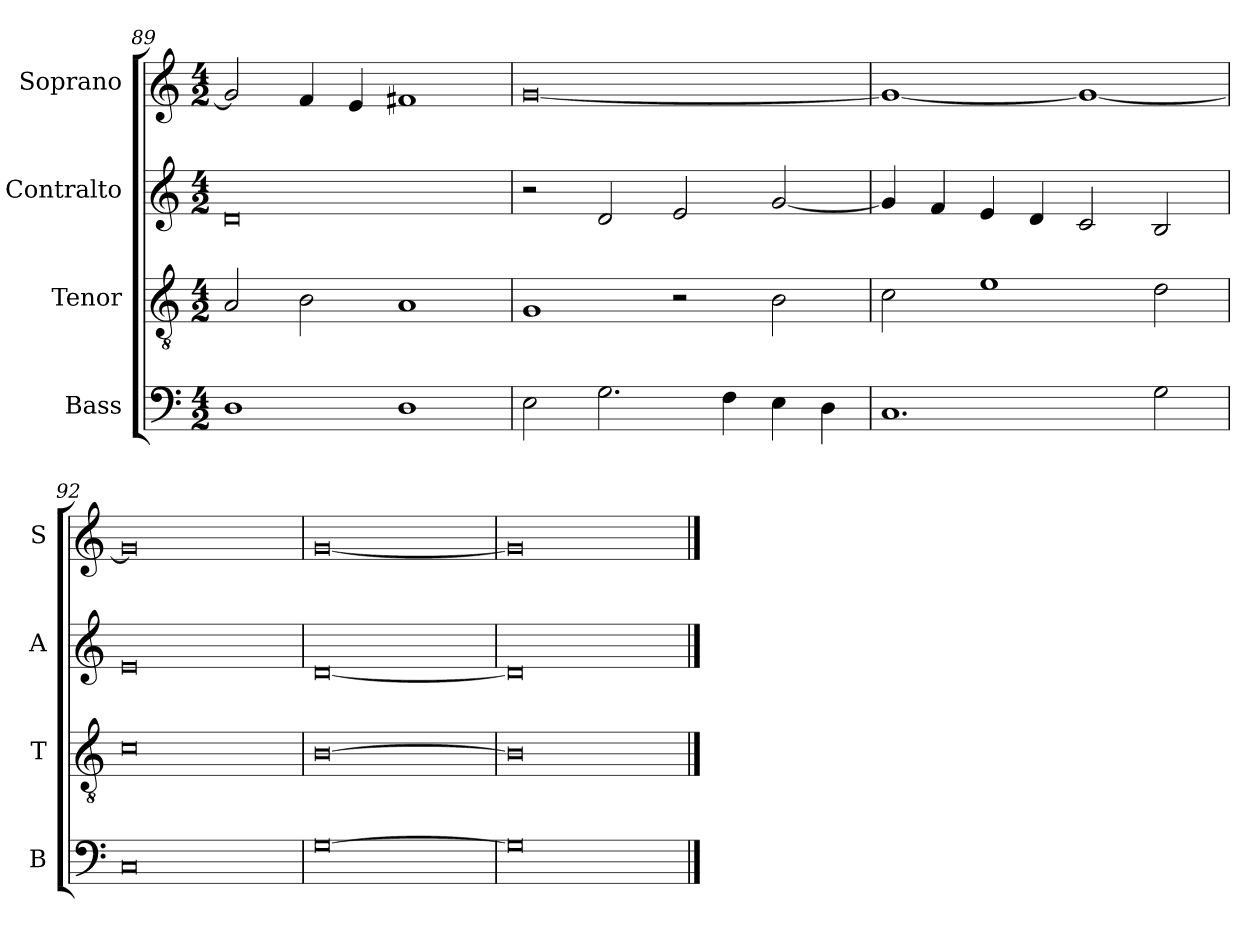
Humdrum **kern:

**kern	**kern	**kern	**kern
*part4	*part3	*part2	*part1
*staff4	*staff3	*staff2	*staff1
*I"Bass	*I"Tenor	*I"Contralto	*I"Soprano
*I'B	*I'T	*I'A	*I'S
*clefF4	*clefGv2	*clefG2	*clefG2
*k[]	*k[]	*k[]	*k[]
*G:mix	*G:mix	*G:mix	*G:mix
*M4/2	*M4/2	*M4/2	*M4/2
=89	=89	=89	=89
1D	2A	0d	2g]
.	2B	.	4f
.	.	.	4e
1D	1A	.	1f#X
=90	=90	=90	=90
2E	1G	2r	[0g
2.G	.	2d	.
.	2r	2e	.
4F	.	.	.
4E	2B	[2g	.
4D	.	.	.
=91	=91	=91	=91
1.C	2c	4g]	1g_
.	.	4f	.
.	1e	4e	.
.	.	4d	.
.	.	2c	1g_
2G	2d	2B	.
=92	=92	=92	=92
0C	0c	0e	0g]
=93	=93	=93	=93
[0G	[0B	[0d	[0g
=94	=94	=94	=94
0G]	0B]	0d]	0g]
==	==	==	==
*-	*-	*-	*-
